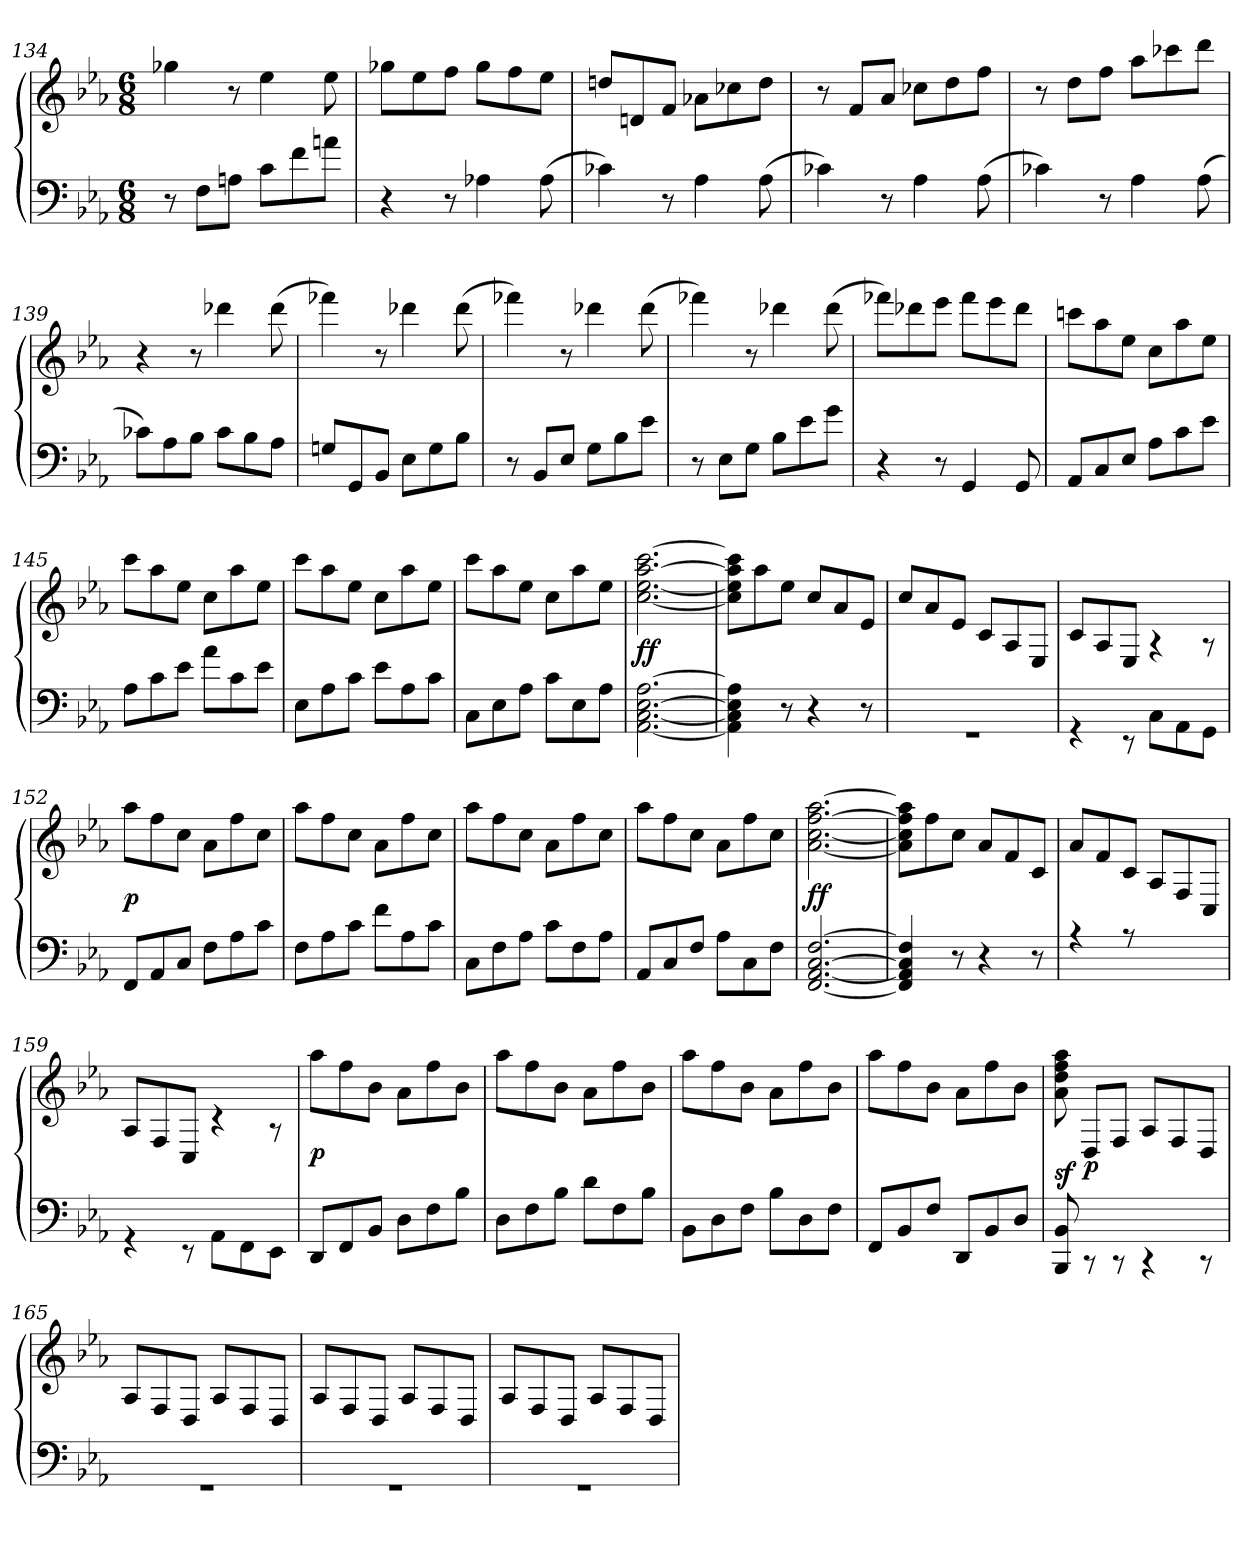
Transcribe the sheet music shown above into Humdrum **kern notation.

**kern	**kern	**dynam
*part1	*part1	*part1
*staff2	*staff1	*staff1/2
!!LO:LB:g=z
*clefF4	*clefG2	*
*k[b-e-a-]	*k[b-e-a-]	*
*M6/8	*M6/8	*
=134	=134	=134
8r	4gg-X\	.
8F\L	.	.
8An\J	8r	.
8c\L	4ee-\	.
8f\	.	.
8an\J	8ee-\	.
=135	=135	=135
4r	8gg-X\L	.
.	8ee-\	.
8r	8ff\J	.
4A-X\	8gg-\L	.
.	8ff\	.
(>8A-\	8ee-\J	.
=136	=136	=136
4c-X\)	8ddn/L	.
.	8dn/	.
8r	8f/J	.
4A-\	8a-X\L	.
.	8cc-X\	.
(>8A-\	8dd\J	.
=137	=137	=137
4c-X\)	8r	.
.	8f/L	.
8r	8a-/J	.
4A-\	8cc-X\L	.
.	8dd\	.
(>8A-\	8ff\J	.
=138	=138	=138
4c-X\)	8r	.
.	8dd\L	.
8r	8ff\J	.
4A-\	8aa-\L	.
.	8ccc-X\	.
(>8A-\	8ddd\J	.
=139	=139	=139
8c-X\L)	4r	.
8A-\	.	.
8B-\J	8r	.
8c-\L	4ddd-X\	.
8B-\	.	.
8A-\J	(>8ddd-\	.
!!LO:PB:g=z
=140	=140	=140
8Gn/L	4fff-X\)	.
8GG/	.	.
8BB-/J	8r	.
8E-\L	4ddd-X\	.
8G\	.	.
8B-\J	(>8ddd-\	.
=141	=141	=141
8r	4fff-X\)	.
8BB-/L	.	.
8E-/J	8r	.
8G\L	4ddd-X\	.
8B-\	.	.
8e-\J	(>8ddd-\	.
=142	=142	=142
8r	4fff-X\)	.
8E-\L	.	.
8G\J	8r	.
8B-\L	4ddd-X\	.
8e-\	.	.
8g\J	(>8ddd-\	.
=143	=143	=143
4r	8fff-X\L)	.
.	8ddd-X\	.
8r	8eee-\J	.
4GG/	8fff-\L	.
.	8eee-\	.
8GG/	8ddd-\J	.
=144	=144	=144
8AA-/L	8cccn\L	cresc.
8C/	8aa-\	.
8E-/J	8ee-\J	.
8A-\L	8cc\L	.
8c\	8aa-\	.
8e-\J	8ee-\J	.
=145	=145	=145
8A-\L	8ccc\L	.
8c\	8aa-\	.
8e-\J	8ee-\J	.
8a-\L	8cc\L	.
8c\	8aa-\	.
8e-\J	8ee-\J	.
!!LO:LB:g=z
=146	=146	=146
8E-\L	8ccc\L	.
8A-\	8aa-\	.
8c\J	8ee-\J	.
8e-\L	8cc\L	.
8A-\	8aa-\	.
8c\J	8ee-\J	.
=147	=147	=147
8C\L	8ccc\L	.
8E-\	8aa-\	.
8A-\J	8ee-\J	.
8c\L	8cc\L	.
8E-\	8aa-\	.
8A-\J	8ee-\J	.
=148	=148	=148
[2.A-\ [2.E-\ [2.C\ [2.AA-\	[2.ccc\ [2.aa-\ [2.ee-\ [2.cc\	ff
=149	=149	=149
4A-]\ 4E-]\ 4C]\ 4AA-]\	8ccc]\ 8aa-]\ 8ee-]\ 8cc]\L	.
.	8aa-\	.
8r	8ee-\J	.
4r	8cc/L	.
.	8a-/	.
8r	8e-/J	.
=150	=150	=150
2.rGG	8cc/L	.
.	8a-/	.
.	8e-/J	.
.	8c/L	.
.	8A-/	.
.	8E-/J	.
=151	=151	=151
4rFF	8c/L	.
.	8A-/	.
8rEE	8E-/J	.
8C\L	4rA	.
8AA-\	.	.
8GG\J	8rA	.
=152	=152	=152
8FF/L	8aa-\L	p
8AA-/	8ff\	.
8C/J	8cc\J	cresc.
8F\L	8a-\L	.
8A-\	8ff\	.
8c\J	8cc\J	.
!!LO:LB:g=z
=153	=153	=153
8F\L	8aa-\L	.
8A-\	8ff\	.
8c\J	8cc\J	.
8f\L	8a-\L	.
8A-\	8ff\	.
8c\J	8cc\J	.
=154	=154	=154
8C\L	8aa-\L	.
8F\	8ff\	.
8A-\J	8cc\J	.
8c\L	8a-\L	.
8F\	8ff\	.
8A-\J	8cc\J	.
=155	=155	=155
8AA-/L	8aa-\L	.
8C/	8ff\	.
8F/J	8cc\J	.
8A-\L	8a-\L	.
8C\	8ff\	.
8F\J	8cc\J	.
=156	=156	=156
[2.F/ [2.C/ [2.AA-/ [2.FF/	[2.aa-\ [2.ff\ [2.cc\ [2.a-\	ff
=157	=157	=157
4F]/ 4C]/ 4AA-]/ 4FF]/	8aa-]\ 8ff]\ 8cc]\ 8a-]\L	.
.	8ff\	.
8r	8cc\J	.
4r	8a-/L	.
.	8f/	.
8r	8c/J	.
=158	=158	=158
4rG	8a-/L	.
.	8f/	.
8rG	8c/J	.
4.ryy	8A-/L	.
.	8F/	.
.	8C/J	.
=159	=159	=159
4rFF	8A-/L	.
.	8F/	.
8rEE	8C/J	.
8AA-\L	4rB	.
8FF\	.	.
8EE-\J	8rA	.
!!LO:LB:g=z
=160	=160	=160
8DD/L	8aa-\L	p
8FF/	8ff\	.
8BB-/J	8b-\J	.
8D\L	8a-\L	cresc.
8F\	8ff\	.
8B-\J	8b-\J	.
=161	=161	=161
8D\L	8aa-\L	.
8F\	8ff\	.
8B-\J	8b-\J	.
8d\L	8a-\L	.
8F\	8ff\	.
8B-\J	8b-\J	.
=162	=162	=162
8BB-\L	8aa-\L	.
8D\	8ff\	.
8F\J	8b-\J	.
8B-\L	8a-\L	.
8D\	8ff\	.
8F\J	8b-\J	.
=163	=163	=163
8FF/L	8aa-\L	.
8BB-/	8ff\	.
8F/J	8b-\J	.
8DD/L	8a-\L	.
8BB-/	8ff\	.
8D/J	8b-\J	.
=164	=164	=164
8BB-/ 8BBB-/	8aa-\ 8ff\ 8dd\ 8a-\	sf
8rCC	8D/L	p
8rCC	8F/J	.
4rCC	8A-/L	.
.	8F/	.
8rCC	8D/J	.
=165	=165	=165
2.rGG	8A-/L	.
.	8F/	.
.	8D/J	.
.	8A-/L	.
.	8F/	.
.	8D/J	.
=166	=166	=166
2.rGG	8A-/L	.
.	8F/	.
.	8D/J	.
.	8A-/L	.
.	8F/	.
.	8D/J	.
!!LO:LB:g=z
=167	=167	=167
2.rGG	8A-/L	.
.	8F/	.
.	8D/J	.
.	8A-/L	.
.	8F/	.
.	8D/J	.
=	=	=
*-	*-	*-
